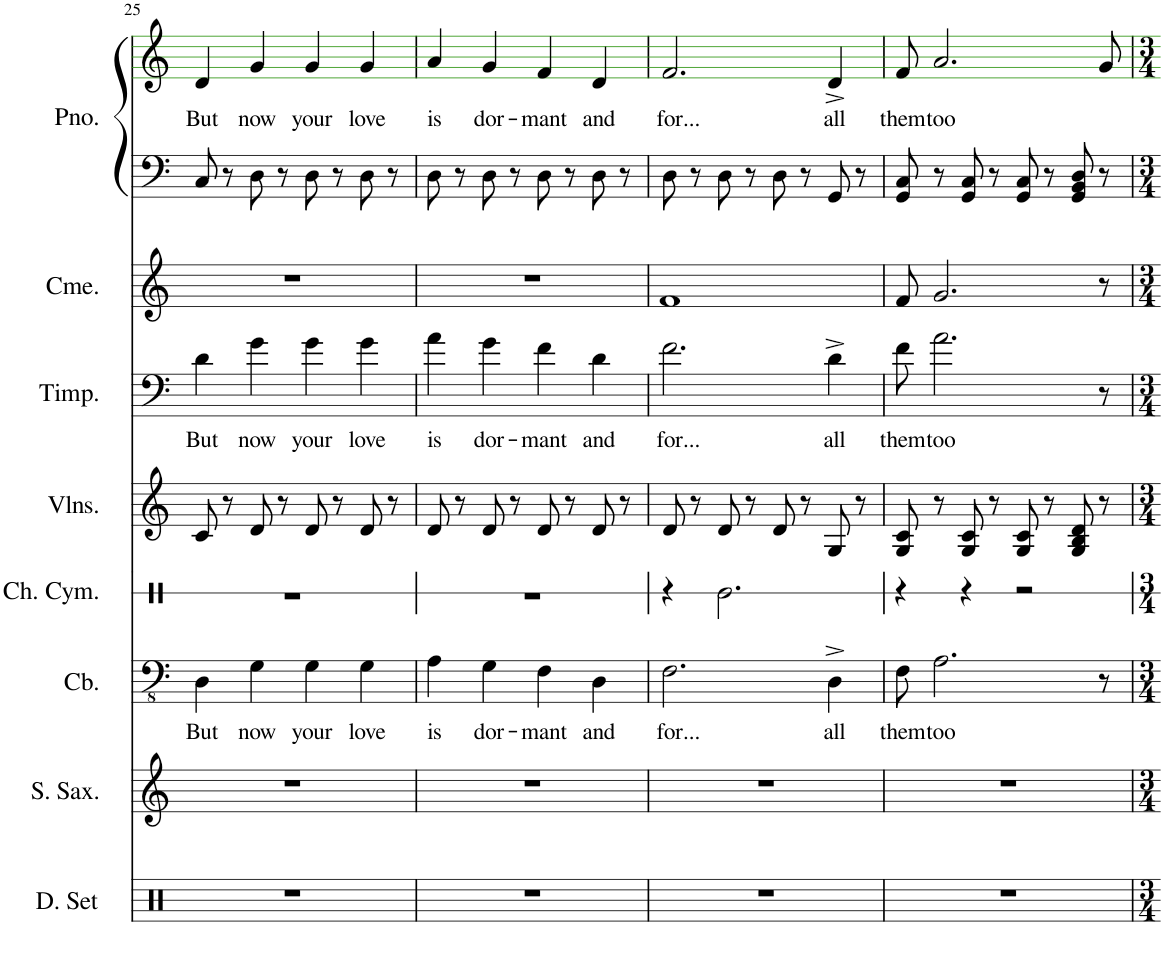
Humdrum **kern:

**kern	**kern	**kern	**text	**kern	**kern	**kern	**text	**kern	**kern	**kern	**text
*part8	*part7	*part6	*part6	*part5	*part4	*part3	*part3	*part2	*part1	*part1	*part1
*staff9	*staff8	*staff7	*staff7	*staff6	*staff5	*staff4	*staff4	*staff3	*staff2	*staff1	*staff1
*I"Drumset	*I"Soprano Saxophone	*I"Contrabass	*	*I"Chinese Cymbal	*I"Violins	*I"Timpani	*	*I"Chimes	*I"Grand Piano	*	*
*I'D. Set	*I'S. Sax.	*I'Cb.	*	*I'Ch. Cym.	*I'Vlns.	*I'Timp.	*	*I'Cme.	*I'Pno.	*	*
!!LO:PB:g=z
*clefX	*clefG2	*clefFv4	*	*clefX	*clefG2	*clefF4	*	*clefG2	*clefF4	*clefG2	*
*	*ITrd1c2	*ITrd7c12	*	*	*	*	*	*	*	*	*
*k[]	*k[]	*k[]	*	*k[]	*k[]	*k[]	*	*k[]	*k[]	*k[]	*
*M4/4	*M4/4	*M4/4	*	*M4/4	*M4/4	*M4/4	*	*M4/4	*M4/4	*M4/4	*
=25	=25	=25	=25	=25	=25	=25	=25	=25	=25	=25	=25
!	!	!	!LO:LY:b	!	!	!	!LO:LY:b	!	!	!	!LO:LY:b
1r	1r	4DD\	But	1r	8c/	4d\	But	1r	8C/	4d/	But
.	.	.	.	.	8r	.	.	.	8r	.	.
!	!	!	!LO:LY:b	!	!	!	!LO:LY:b	!	!	!	!LO:LY:b
.	.	4GG\	now	.	8d/	4g\	now	.	8D\	4g/	now
.	.	.	.	.	8r	.	.	.	8r	.	.
!	!	!	!LO:LY:b	!	!	!	!LO:LY:b	!	!	!	!LO:LY:b
.	.	4GG\	your	.	8d/	4g\	your	.	8D\	4g/	your
.	.	.	.	.	8r	.	.	.	8r	.	.
!	!	!	!LO:LY:b	!	!	!	!LO:LY:b	!	!	!	!LO:LY:b
.	.	4GG\	love	.	8d/	4g\	love	.	8D\	4g/	love
.	.	.	.	.	8r	.	.	.	8r	.	.
=26	=26	=26	=26	=26	=26	=26	=26	=26	=26	=26	=26
!	!	!	!LO:LY:b	!	!	!	!LO:LY:b	!	!	!	!LO:LY:b
1r	1r	4AA\	is	1r	8d/	4a\	is	1r	8D\	4a/	is
.	.	.	.	.	8r	.	.	.	8r	.	.
!	!	!	!LO:LY:b	!	!	!	!LO:LY:b	!	!	!	!LO:LY:b
.	.	4GG\	dor-	.	8d/	4g\	dor-	.	8D\	4g/	dor-
.	.	.	.	.	8r	.	.	.	8r	.	.
!	!	!	!LO:LY:b	!	!	!	!LO:LY:b	!	!	!	!LO:LY:b
.	.	4FF\	-mant	.	8d/	4f\	-mant	.	8D\	4f/	-mant
.	.	.	.	.	8r	.	.	.	8r	.	.
!	!	!	!LO:LY:b	!	!	!	!LO:LY:b	!	!	!	!LO:LY:b
.	.	4DD\	and	.	8d/	4d\	and	.	8D\	4d/	and
.	.	.	.	.	8r	.	.	.	8r	.	.
=27	=27	=27	=27	=27	=27	=27	=27	=27	=27	=27	=27
!	!	!	!LO:LY:b	!	!	!	!LO:LY:b	!	!	!	!LO:LY:b
1r	1r	2.FF\	for...	4r	8d/	2.f\	for...	1f	8D\	2.f/	for...
.	.	.	.	.	8r	.	.	.	8r	.	.
.	.	.	.	2.Re\	8d/	.	.	.	8D\	.	.
.	.	.	.	.	8r	.	.	.	8r	.	.
.	.	.	.	.	8d/	.	.	.	8D\	.	.
.	.	.	.	.	8r	.	.	.	8r	.	.
!	!	!	!LO:LY:b	!	!	!	!LO:LY:b	!	!	!	!LO:LY:b
.	.	4DD^\	all	.	8G/	4d^\	all	.	8GG/	4d^/	all
.	.	.	.	.	8r	.	.	.	8r	.	.
=28	=28	=28	=28	=28	=28	=28	=28	=28	=28	=28	=28
!	!	!	!LO:LY:b	!	!	!	!LO:LY:b	!	!	!	!LO:LY:b
1r	1r	8FF\	them	4r	8G/ 8c/	8f\	them	8f/	8GG/ 8C/	8f/	them
!	!	!	!LO:LY:b	!	!	!	!LO:LY:b	!	!	!	!LO:LY:b
.	.	2.AA\	too	.	8r	2.a\	too	2.g/	8r	2.a/	too
.	.	.	.	4r	8G/ 8c/	.	.	.	8GG/ 8C/	.	.
.	.	.	.	.	8r	.	.	.	8r	.	.
.	.	.	.	2r	8G/ 8c/	.	.	.	8GG/ 8C/	.	.
.	.	.	.	.	8r	.	.	.	8r	.	.
.	.	.	.	.	8G/ 8B/ 8d/	.	.	.	8GG/ 8BB/ 8D/	.	.
.	.	8r	.	.	8r	8r	.	8r	8r	8g/	.
=	=	=	=	=	=	=	=	=	=	=	=
*-	*-	*-	*-	*-	*-	*-	*-	*-	*-	*-	*-
